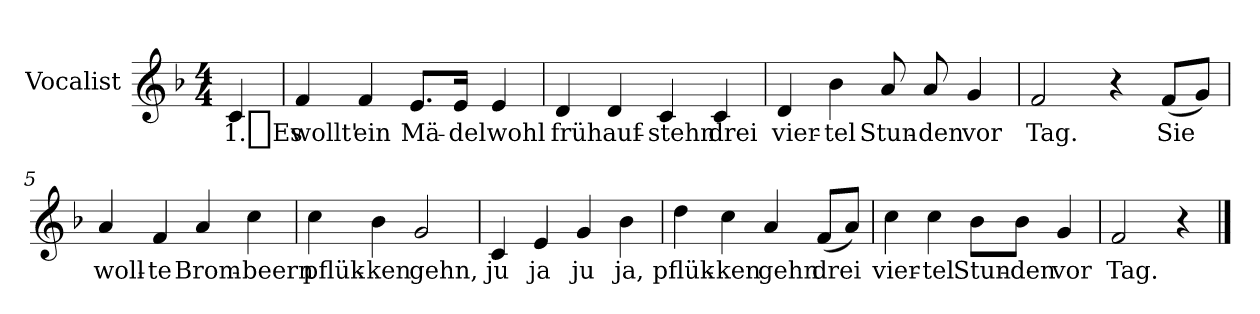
**kern	**text
*part1	*part1
*staff1	*staff1
*I"Vocalist	*
*k[b-]	*
*F:	*
*M4/4	*
=	=
4c	1._Es
=1	=1
4f	wollt'
4f	ein
8.eL	Mä-
16eJk	-del
4e	wohl
=2	=2
4d	früh
4d	auf-
4c	-stehn
4c	drei
=3	=3
4d	vier-
4b-	-tel
8a	Stun-
8a	-den
4g	vor
=4	=4
2f	Tag.
4r	.
(8fL	Sie
8gJ)	.
=5	=5
4a	woll-
4f	-te
4a	Brom-
4cc	-beern
=6	=6
4cc	pflük-
4b-	-ken
2g	gehn,
=7	=7
4c	ju
4e	ja
4g	ju
4b-	ja,
=8	=8
4dd	pflük-
4cc	-ken
4a	gehn
(8fL	drei
8aJ)	.
=9	=9
4cc	vier-
4cc	-tel
8b-L	Stun-
8b-J	-den
4g	vor
=10	=10
2f	Tag.
4r	.
==	==
*-	*-
